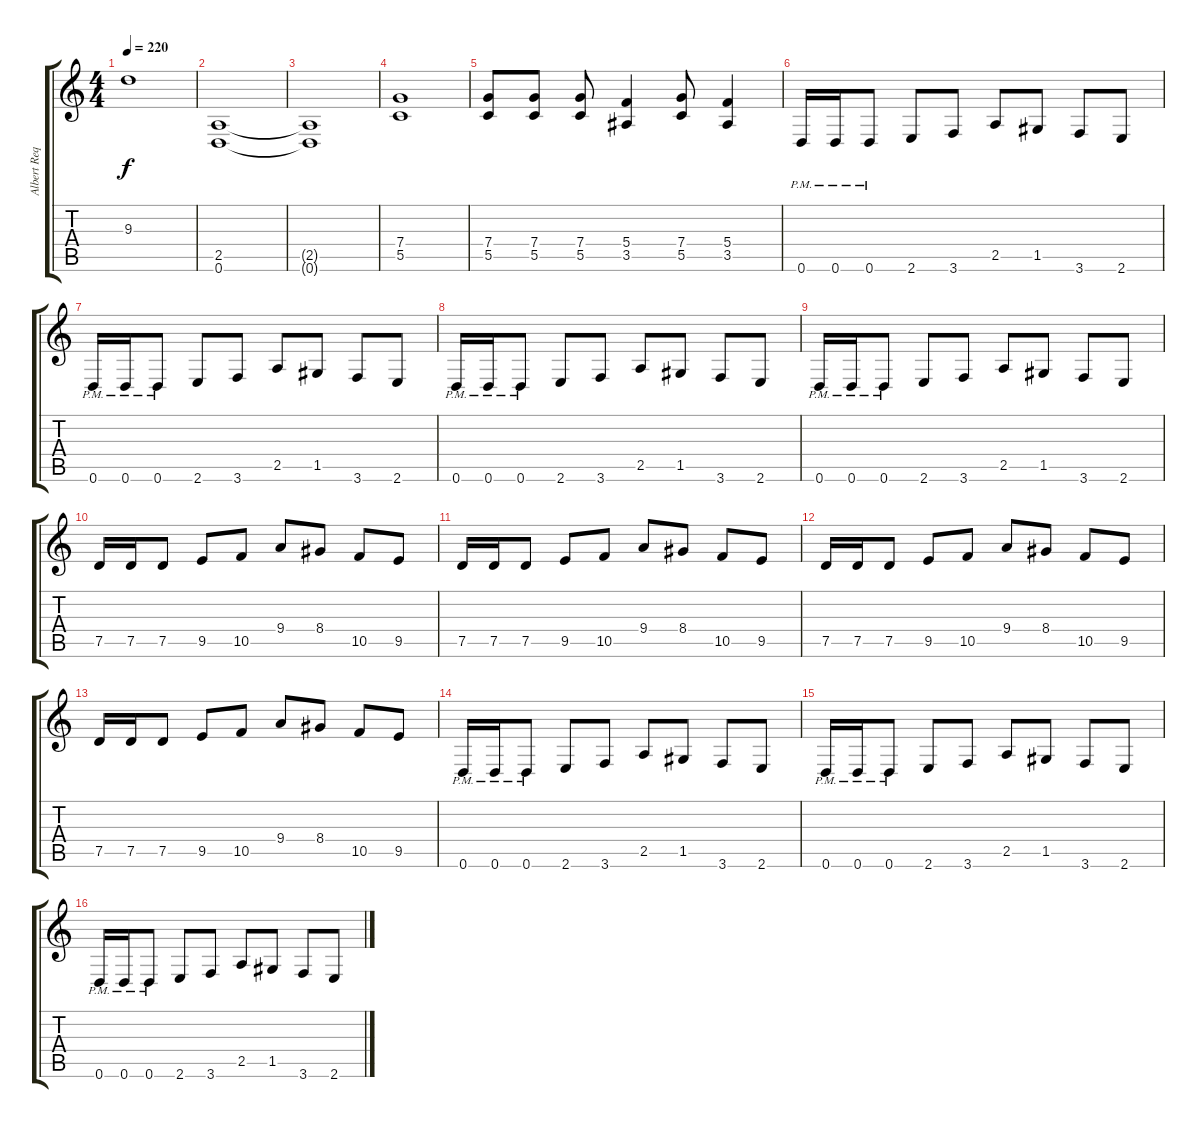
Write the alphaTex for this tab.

\track ("Albert Requena" "Albert Req") {instrument distortionguitar}
\staff {score tabs}
\tuning (D4 A3 F3 C3 G2 D2) {hide}
\ts (4 4)
\tempo 220
\clef g2
\ks c
9.3{t}.1{dy f} |
(2.5 0.6).1 |
(2.5{t} 0.6{t}).1 |
(7.4 5.5).1 |
(7.4 5.5).8 (7.4 5.5).8 (7.4 5.5).8 (5.4 3.5).4 (7.4 5.5).8 (5.4 3.5).4 |
0.6{pm}.16 0.6{pm}.16 0.6{pm}.8 2.6.8 3.6.8 2.5.8 1.5.8 3.6.8 2.6.8 |
0.6{pm}.16 0.6{pm}.16 0.6{pm}.8 2.6.8 3.6.8 2.5.8 1.5.8 3.6.8 2.6.8 |
0.6{pm}.16 0.6{pm}.16 0.6{pm}.8 2.6.8 3.6.8 2.5.8 1.5.8 3.6.8 2.6.8 |
0.6{pm}.16 0.6{pm}.16 0.6{pm}.8 2.6.8 3.6.8 2.5.8 1.5.8 3.6.8 2.6.8 |
7.5.16 7.5.16 7.5.8 9.5.8 10.5.8 9.4.8 8.4.8 10.5.8 9.5.8 |
7.5.16 7.5.16 7.5.8 9.5.8 10.5.8 9.4.8 8.4.8 10.5.8 9.5.8 |
7.5.16 7.5.16 7.5.8 9.5.8 10.5.8 9.4.8 8.4.8 10.5.8 9.5.8 |
7.5.16 7.5.16 7.5.8 9.5.8 10.5.8 9.4.8 8.4.8 10.5.8 9.5.8 |
0.6{pm}.16 0.6{pm}.16 0.6{pm}.8 2.6.8 3.6.8 2.5.8 1.5.8 3.6.8 2.6.8 |
0.6{pm}.16 0.6{pm}.16 0.6{pm}.8 2.6.8 3.6.8 2.5.8 1.5.8 3.6.8 2.6.8 |
0.6{pm}.16 0.6{pm}.16 0.6{pm}.8 2.6.8 3.6.8 2.5.8 1.5.8 3.6.8 2.6.8
